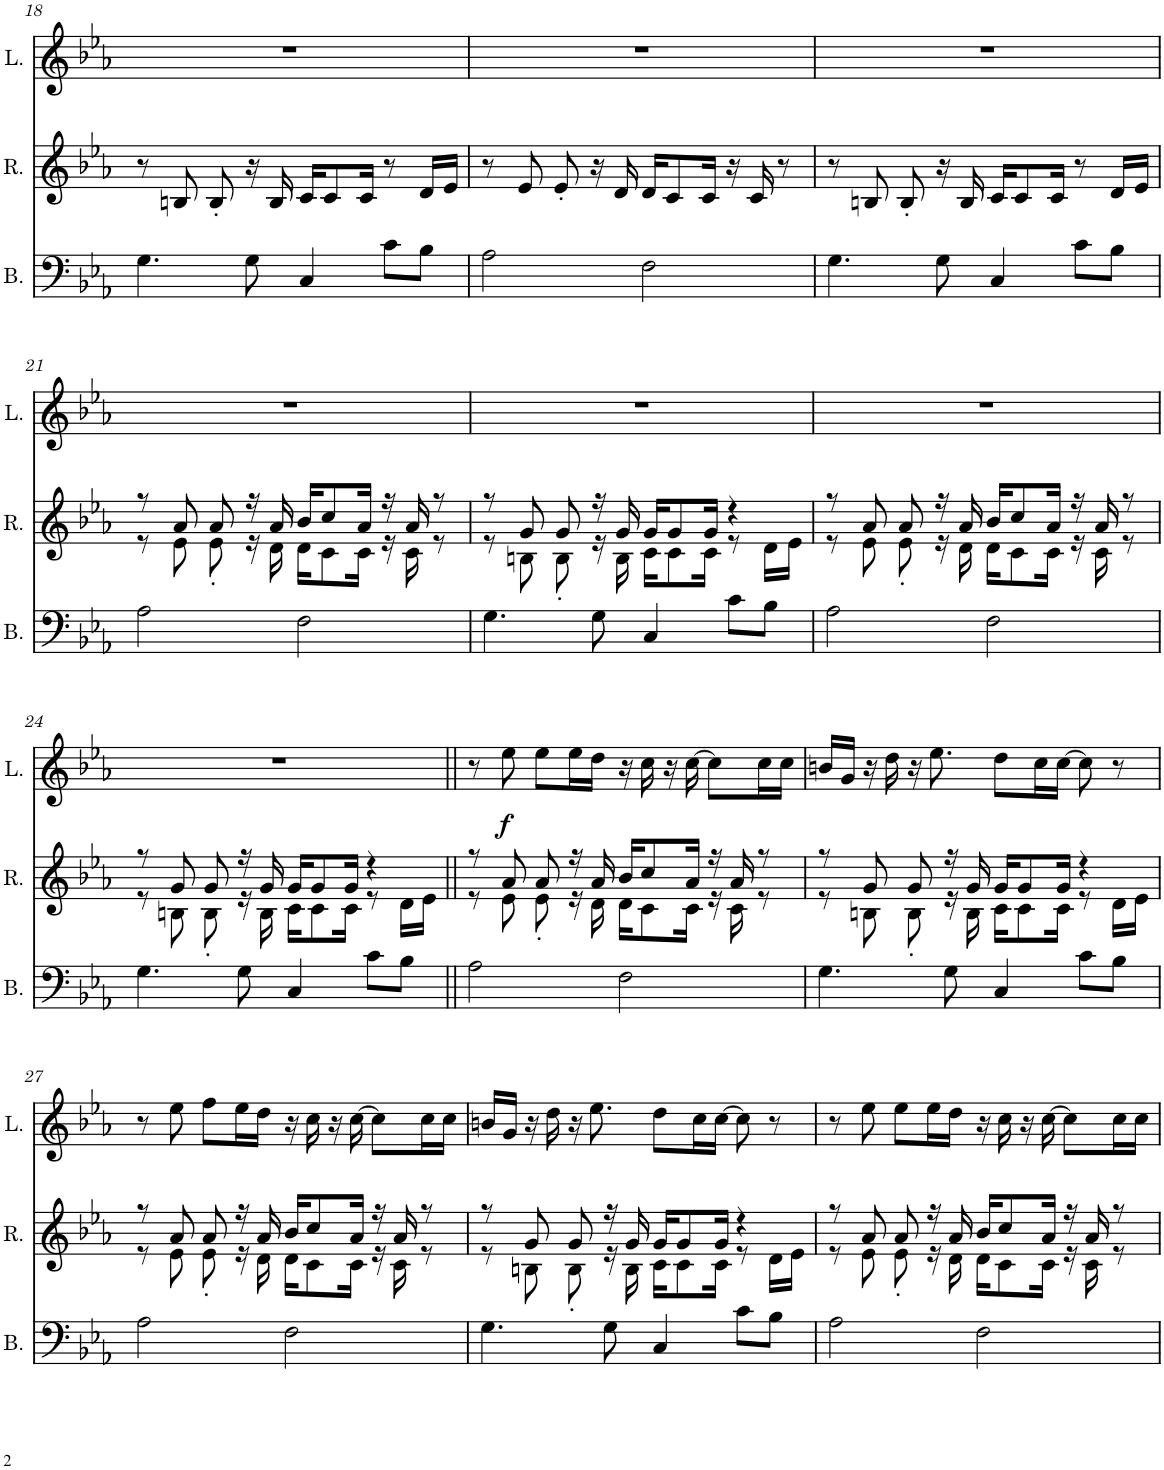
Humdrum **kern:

**kern	**kern	**kern	**dynam
*part3	*part2	*part1	*part1
*staff3	*staff2	*staff1	*staff1
*I"Bass	*I"Riffs	*I"Lead	*
*I'B.	*I'R.	*I'L.	*
!!LO:PB:g=z
*clefF4	*clefG2	*clefG2	*
*	*Trd5c9	*Trd1c2	*
*k[b-e-a-]	*k[b-e-a-]	*k[b-e-a-]	*
*M4/4	*M4/4	*M4/4	*
=18	=18	=18	=18
4.G\	8r	1r	.
.	8Bn/	.	.
.	8B'/	.	.
8G\	16r	.	.
.	16B/	.	.
4C/	16c/KL	.	.
.	8c/	.	.
.	16c/Jk	.	.
8c\L	8r	.	.
8B-\J	16d/LL	.	.
.	16e-/JJ	.	.
=19	=19	=19	=19
2A-\	8r	1r	.
.	8e-/	.	.
.	8e-'/	.	.
.	16r	.	.
.	16d/	.	.
2F\	16d/KL	.	.
.	8c/	.	.
.	16c/Jk	.	.
.	16r	.	.
.	16c/	.	.
.	8r	.	.
=20	=20	=20	=20
4.G\	8r	1r	.
.	8Bn/	.	.
.	8B'/	.	.
8G\	16r	.	.
.	16B/	.	.
4C/	16c/KL	.	.
.	8c/	.	.
.	16c/Jk	.	.
8c\L	8r	.	.
8B-\J	16d/LL	.	.
.	16e-/JJ	.	.
!!LO:LB:g=z
=21	=21	=21	=21
*	*^	*	*
2A-\	8r	8r	1r	.
.	8a-/	8e-\	.	.
.	8a-/	8e-'\	.	.
.	16r	16r	.	.
.	16a-/	16d\	.	.
2F\	16b-/KL	16d\KL	.	.
.	8cc/	8c\	.	.
.	16a-/Jk	16c\Jk	.	.
.	16r	16r	.	.
.	16a-/	16c\	.	.
.	8r	8r	.	.
=22	=22	=22	=22	=22
4.G\	8r	8r	1r	.
.	8g/	8Bn\	.	.
.	8g/	8B'\	.	.
8G\	16r	16r	.	.
.	16g/	16B\	.	.
4C/	16g/KL	16c\KL	.	.
.	8g/	8c\	.	.
.	16g/Jk	16c\Jk	.	.
8c\L	4r	8r	.	.
8B-\J	.	16d\LL	.	.
.	.	16e-\JJ	.	.
=23	=23	=23	=23	=23
2A-\	8r	8r	1r	.
.	8a-/	8e-\	.	.
.	8a-/	8e-'\	.	.
.	16r	16r	.	.
.	16a-/	16d\	.	.
2F\	16b-/KL	16d\KL	.	.
.	8cc/	8c\	.	.
.	16a-/Jk	16c\Jk	.	.
.	16r	16r	.	.
.	16a-/	16c\	.	.
.	8r	8r	.	.
!!LO:LB:g=z
=24	=24	=24	=24	=24
4.G\	8r	8r	1r	.
.	8g/	8Bn\	.	.
.	8g/	8B'\	.	.
8G\	16r	16r	.	.
.	16g/	16B\	.	.
4C/	16g/KL	16c\KL	.	.
.	8g/	8c\	.	.
.	16g/Jk	16c\Jk	.	.
8c\L	4r	8r	.	.
8B-\J	.	16d\LL	.	.
.	.	16e-\JJ	.	.
=25||	=25||	=25||	=25||	=25||
2A-\	8r	8r	8r	.
!	!	!	!	!LO:DY:b
.	8a-/	8e-\	8ee-\	f
.	8a-/	8e-'\	8ee-\L	.
.	16r	16r	16ee-\L	.
.	16a-/	16d\	16dd\JJ	.
2F\	16b-/KL	16d\KL	16r	.
.	8cc/	8c\	16cc\	.
.	.	.	16r	.
.	16a-/Jk	16c\Jk	[16cc\	.
.	16r	16r	8cc\L]	.
.	16a-/	16c\	.	.
.	8r	8r	16cc\L	.
.	.	.	16cc\JJ	.
=26	=26	=26	=26	=26
4.G\	8r	8r	16bn/LL	.
.	.	.	16g/JJ	.
.	8g/	8Bn\	16r	.
.	.	.	16dd\	.
.	8g/	8B'\	16r	.
.	.	.	8.ee-\	.
8G\	16r	16r	.	.
.	16g/	16B\	.	.
4C/	16g/KL	16c\KL	8dd\L	.
.	8g/	8c\	.	.
.	.	.	16cc\L	.
.	16g/Jk	16c\Jk	[16cc\JJ	.
8c\L	4r	8r	8cc\]	.
8B-\J	.	16d\LL	8r	.
.	.	16e-\JJ	.	.
!!LO:LB:g=z
=27	=27	=27	=27	=27
2A-\	8r	8r	8r	.
.	8a-/	8e-\	8ee-\	.
.	8a-/	8e-'\	8ff\L	.
.	16r	16r	16ee-\L	.
.	16a-/	16d\	16dd\JJ	.
2F\	16b-/KL	16d\KL	16r	.
.	8cc/	8c\	16cc\	.
.	.	.	16r	.
.	16a-/Jk	16c\Jk	[16cc\	.
.	16r	16r	8cc\L]	.
.	16a-/	16c\	.	.
.	8r	8r	16cc\L	.
.	.	.	16cc\JJ	.
=28	=28	=28	=28	=28
4.G\	8r	8r	16bn/LL	.
.	.	.	16g/JJ	.
.	8g/	8Bn\	16r	.
.	.	.	16dd\	.
.	8g/	8B'\	16r	.
.	.	.	8.ee-\	.
8G\	16r	16r	.	.
.	16g/	16B\	.	.
4C/	16g/KL	16c\KL	8dd\L	.
.	8g/	8c\	.	.
.	.	.	16cc\L	.
.	16g/Jk	16c\Jk	[16cc\JJ	.
8c\L	4r	8r	8cc\]	.
8B-\J	.	16d\LL	8r	.
.	.	16e-\JJ	.	.
=29	=29	=29	=29	=29
2A-\	8r	8r	8r	.
.	8a-/	8e-\	8ee-\	.
.	8a-/	8e-'\	8ee-\L	.
.	16r	16r	16ee-\L	.
.	16a-/	16d\	16dd\JJ	.
2F\	16b-/KL	16d\KL	16r	.
.	8cc/	8c\	16cc\	.
.	.	.	16r	.
.	16a-/Jk	16c\Jk	[16cc\	.
.	16r	16r	8cc\L]	.
.	16a-/	16c\	.	.
.	8r	8r	16cc\L	.
.	.	.	16cc\JJ	.
*	*v	*v	*	*
=	=	=	=
*-	*-	*-	*-
